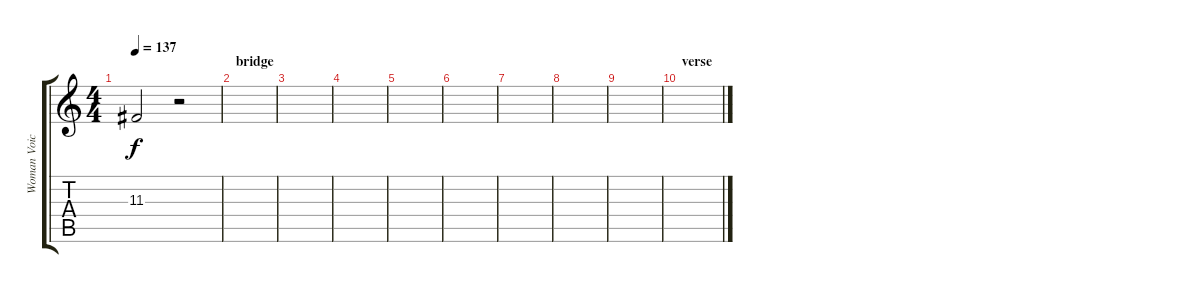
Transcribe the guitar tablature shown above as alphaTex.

\track ("Woman Voice" "Woman Voic") {instrument cello}
\staff {score tabs}
\tuning (E4 B3 G3 D3 A2 E2) {hide}
\ts (4 4)
\tempo 137
\clef g2
\ks c
11.3.2{dy f} r.2 |
\section ("" "bridge")
|
|
|
|
|
|
|
|
\section ("" "verse")
